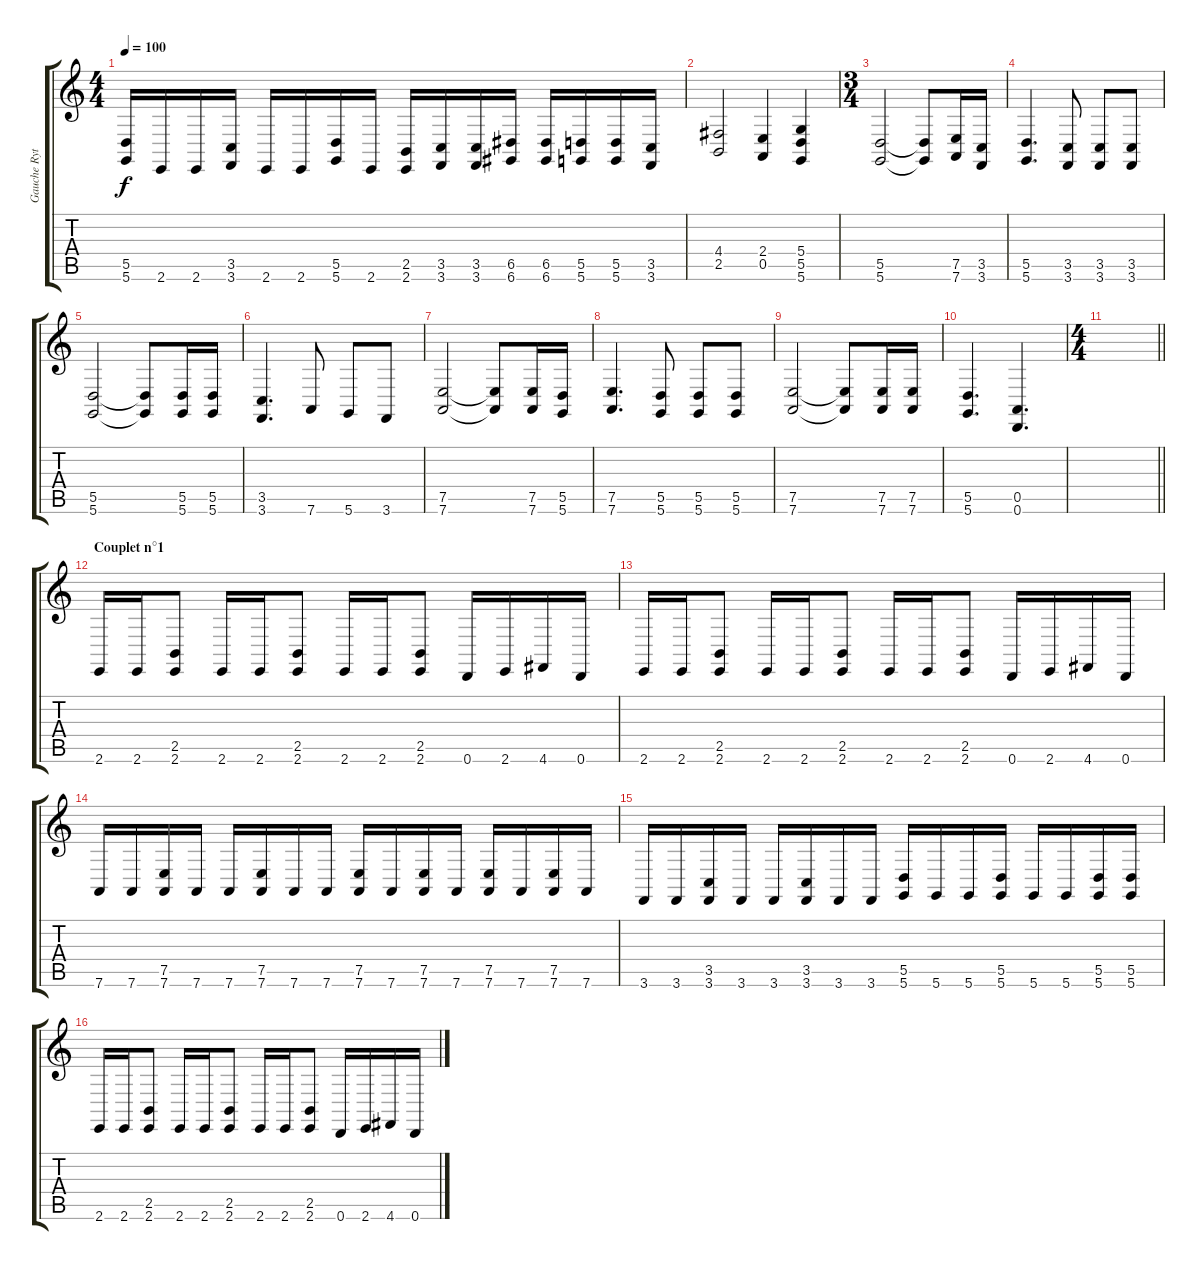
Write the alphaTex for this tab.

\track ("Gauche Rythmique" "Gauche Ryt") {instrument acousticgrandpiano}
\staff {score tabs}
\tuning (E4 B3 G3 D3 A2 D2) {hide}
\ts (4 4)
\tempo 100
\clef g2
\ks c
(5.5 5.6).16{dy f} 2.6.16 2.6.16 (3.5 3.6).16 2.6.16 2.6.16 (5.5 5.6).16 2.6.16 (2.5 2.6).16 (3.5 3.6).16 (3.5 3.6).16 (6.5 6.6).16 (6.5 6.6).16 (5.5 5.6).16 (5.5 5.6).16 (3.5 3.6).16 |
(4.4 2.5).2 (2.4 0.5).4 (5.4 5.5 5.6).4 |
\ts (3 4)
(5.5 5.6).2 (5.5{t} 5.6{t}).8 (7.5 7.6).16 (3.5 3.6).16 |
(5.5 5.6).4{d} (3.5 3.6).8 (3.5 3.6).8 (3.5 3.6).8 |
(5.5 5.6).2 (5.5{t} 5.6{t}).8 (5.5 5.6).16 (5.5 5.6).16 |
(3.5 3.6).4{d} 7.6.8 5.6.8 3.6.8 |
(7.5 7.6).2 (7.5{t} 7.6{t}).8 (7.5 7.6).16 (5.5 5.6).16 |
(7.5 7.6).4{d} (5.5 5.6).8 (5.5 5.6).8 (5.5 5.6).8 |
(7.5 7.6).2 (7.5{t} 7.6{t}).8 (7.5 7.6).16 (7.5 7.6).16 |
(5.5 5.6).4{d} (0.5 0.6).4{d} |
\ts (4 4)
\barLineRight lightlight
|
\section ("" "Couplet n°1")
2.6.16 2.6.16 (2.5 2.6).8 2.6.16 2.6.16 (2.5 2.6).8 2.6.16 2.6.16 (2.5 2.6).8 0.6.16 2.6.16 4.6.16 0.6.16 |
2.6.16 2.6.16 (2.5 2.6).8 2.6.16 2.6.16 (2.5 2.6).8 2.6.16 2.6.16 (2.5 2.6).8 0.6.16 2.6.16 4.6.16 0.6.16 |
7.6.16 7.6.16 (7.5 7.6).16 7.6.16 7.6.16 (7.5 7.6).16 7.6.16 7.6.16 (7.5 7.6).16 7.6.16 (7.5 7.6).16 7.6.16 (7.5 7.6).16 7.6.16 (7.5 7.6).16 7.6.16 |
3.6.16 3.6.16 (3.5 3.6).16 3.6.16 3.6.16 (3.5 3.6).16 3.6.16 3.6.16 (5.5 5.6).16 5.6.16 5.6.16 (5.5 5.6).16 5.6.16 5.6.16 (5.5 5.6).16 (5.5 5.6).16 |
2.6.16 2.6.16 (2.5 2.6).8 2.6.16 2.6.16 (2.5 2.6).8 2.6.16 2.6.16 (2.5 2.6).8 0.6.16 2.6.16 4.6.16 0.6.16
